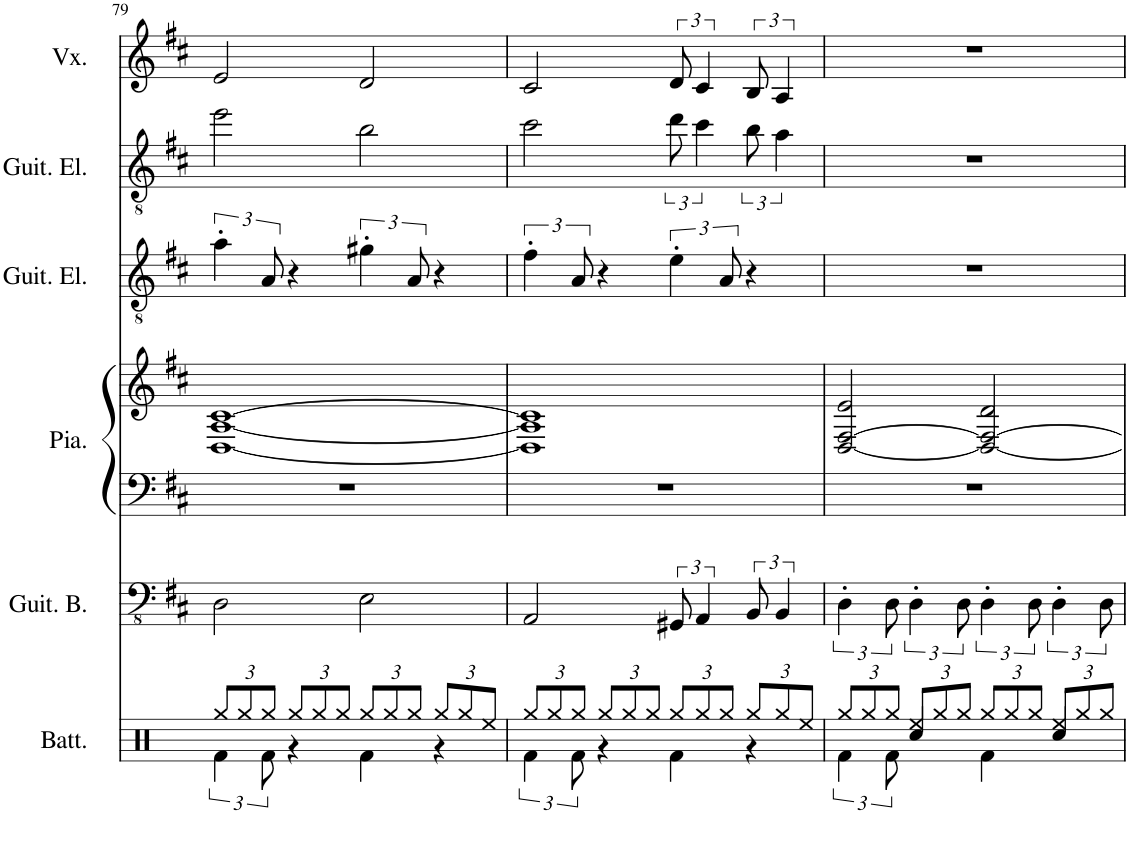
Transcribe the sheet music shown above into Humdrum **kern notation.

**kern	**kern	**kern	**kern	**kern	**kern	**kern
*part6	*part5	*part4	*part4	*part3	*part2	*part1
*staff7	*staff6	*staff5	*staff4	*staff3	*staff2	*staff1
*I"Batterie	*I"Guitare basse	*I"Piano	*	*I"Guitare électrique	*I"Guitare électrique	*I"Voix
*I'Batt.	*I'Guit. B.	*I'Pia.	*	*I'Guit. El.	*I'Guit. El.	*I'Vx.
!!LO:PB:g=z
*clefX	*clefFv4	*clefF4	*clefG2	*clefGv2	*clefGv2	*clefG2
*k[]	*k[f#c#]	*k[f#c#]	*k[f#c#]	*k[f#c#]	*k[f#c#]	*k[f#c#]
*M4/4	*M4/4	*M4/4	*M4/4	*M4/4	*M4/4	*M4/4
=79	=79	=79	=79	=79	=79	=79
*^	*	*	*	*	*	*
*Xbrackettup	*brackettup	*	*	*	*	*	*
12Rgg/L	6Rf\	2DD\	1r	[1D [1A [1c#	6a'\	2ee\	2e/
12Rgg/	.	.	.	.	.	.	.
12Rgg/J	12Rf\	.	.	.	12A/	.	.
*Xbrackettup	*	*	*	*	*	*	*
12Rgg/L	4r	.	.	.	4r	.	.
12Rgg/	.	.	.	.	.	.	.
12Rgg/J	.	.	.	.	.	.	.
12Rgg/L	4Rf\	2EE\	.	.	6g#X'\	2b\	2d/
12Rgg/	.	.	.	.	.	.	.
12Rgg/J	.	.	.	.	12A/	.	.
12Rgg/L	4r	.	.	.	4r	.	.
12Rgg/	.	.	.	.	.	.	.
12Ree/J	.	.	.	.	.	.	.
=80	=80	=80	=80	=80	=80	=80	=80
*	*brackettup	*	*	*	*	*	*
12Rgg/L	6Rf\	2AAA/	1r	1D] 1A] 1c#]	6f#'\	2cc#\	2c#/
12Rgg/	.	.	.	.	.	.	.
12Rgg/J	12Rf\	.	.	.	12A/	.	.
*Xbrackettup	*	*	*	*	*	*	*
12Rgg/L	4r	.	.	.	4r	.	.
12Rgg/	.	.	.	.	.	.	.
12Rgg/J	.	.	.	.	.	.	.
12Rgg/L	4Rf\	12GGG#X/	.	.	6e'\	12dd\	12d/
12Rgg/	.	6AAA/	.	.	.	6cc#\	6c#/
12Rgg/J	.	.	.	.	12A/	.	.
12Rgg/L	4r	12BBB/	.	.	4r	12b\	12B/
12Rgg/	.	6BBB/	.	.	.	6a\	6A/
12Ree/J	.	.	.	.	.	.	.
=81	=81	=81	=81	=81	=81	=81	=81
*	*brackettup	*	*	*	*	*	*
12Rgg/L	6Rf\	6DD'\	1r	[2D/ [2F#/ 2e/	1r	1r	1r
12Rgg/	.	.	.	.	.	.	.
12Rgg/J	12Rf\	12DD\	.	.	.	.	.
*Xbrackettup	*	*	*	*	*	*	*
12Ree/L	4Rcc/	6DD'\	.	.	.	.	.
12Rgg/	.	.	.	.	.	.	.
12Rgg/J	.	12DD\	.	.	.	.	.
12Rgg/L	4Rf\	6DD'\	.	2D/_ 2F#/_ 2d/	.	.	.
12Rgg/	.	.	.	.	.	.	.
12Rgg/J	.	12DD\	.	.	.	.	.
12Ree/L	4Rcc/	6DD'\	.	.	.	.	.
12Rgg/	.	.	.	.	.	.	.
12Rgg/J	.	12DD\	.	.	.	.	.
*v	*v	*	*	*	*	*	*
=	=	=	=	=	=	=
*-	*-	*-	*-	*-	*-	*-
